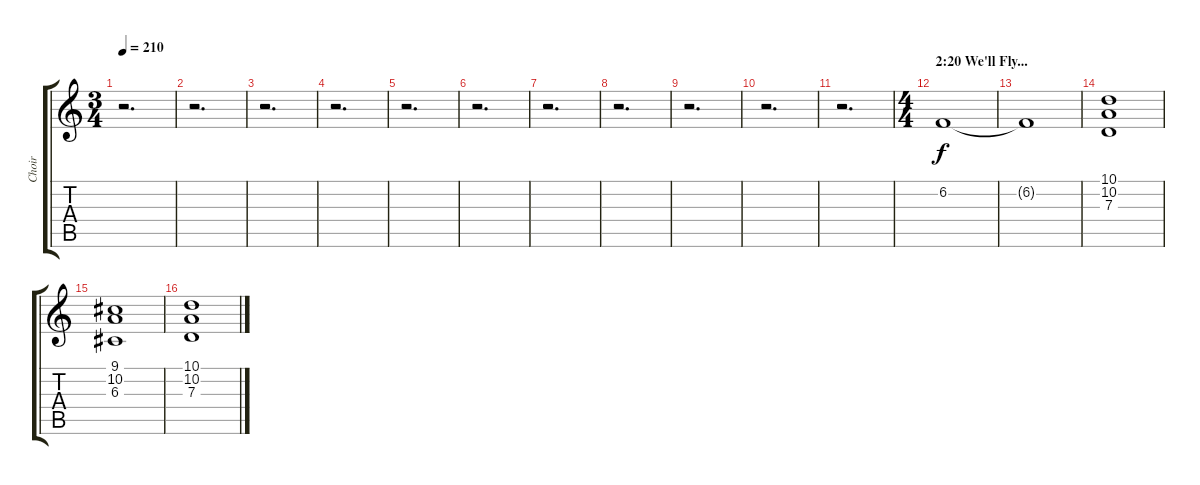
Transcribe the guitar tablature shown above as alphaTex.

\track ("Choir" "Choir") {instrument choiraahs}
\staff {score tabs}
\tuning (E4 B3 G3 D3 A2 E2) {hide}
\ts (3 4)
\tempo 210
\clef g2
\ks c
r.2{d dy f} |
r.2{d} |
r.2{d} |
r.2{d} |
r.2{d} |
r.2{d} |
r.2{d} |
r.2{d} |
r.2{d} |
r.2{d} |
r.2{d} |
\ts (4 4)
\section ("" "2:20 We'll Fly...")
6.2.1 |
6.2{t}.1 |
(10.1 10.2 7.3).1 |
(9.1 10.2 6.3).1 |
(10.1 10.2 7.3).1
